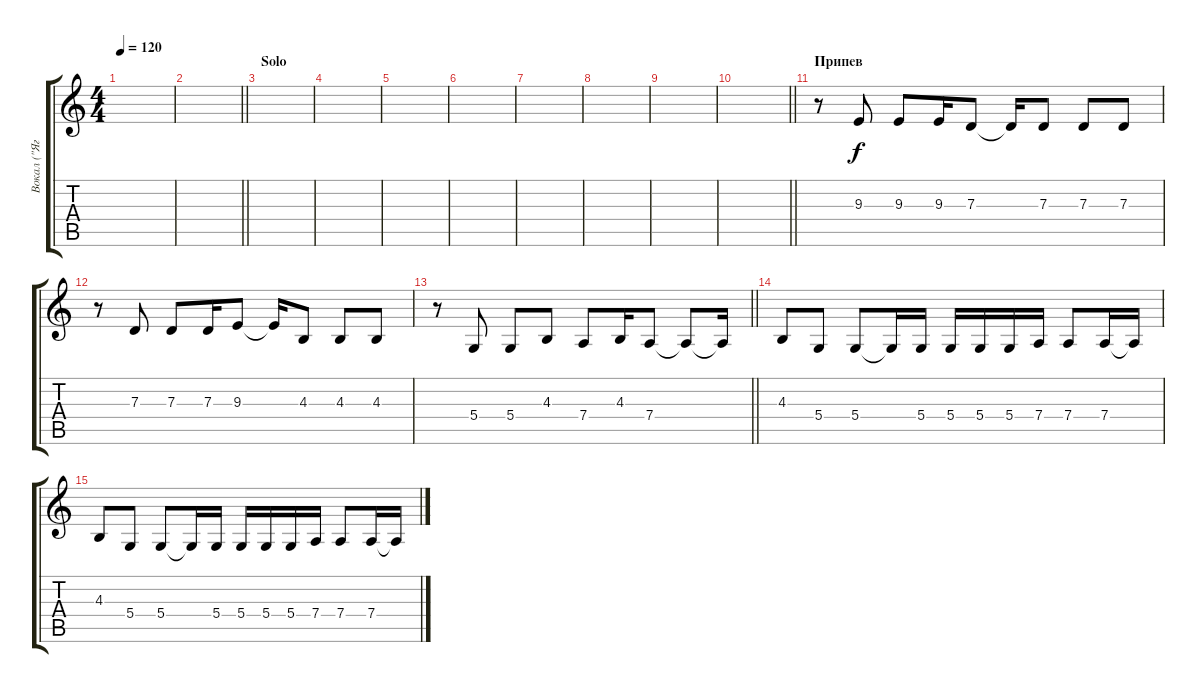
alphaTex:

\track ("Вокал (\"Ягода\")" "Вокал (\"Яг") {instrument cello}
\staff {score tabs}
\tuning (E4 B3 G3 D3 A2 E2) {hide}
\ts (4 4)
\tempo 120
\clef g2
\ks c
|
\barLineRight lightlight
|
\section ("" "Solo")
|
|
|
|
|
|
|
\barLineRight lightlight
|
\section ("" "Припев")
r.8 9.3.8 9.3.8 9.3.16 7.3.8 7.3{t}.16 7.3.8 7.3.8 7.3.8 |
r.8 7.3.8 7.3.8 7.3.16 9.3.8 9.3{t}.16 4.3.8 4.3.8 4.3.8 |
\barLineRight lightlight
r.8 5.4.8 5.4.8 4.3.8 7.4.8 4.3.16 7.4.8 7.4{t}.8 7.4{t}.16 |
4.3.8 5.4.8 5.4.8 5.4{t}.16 5.4.16 5.4.16 5.4.16 5.4.16 7.4.16 7.4.8 7.4.16 7.4{t}.16 |
4.3.8 5.4.8 5.4.8 5.4{t}.16 5.4.16 5.4.16 5.4.16 5.4.16 7.4.16 7.4.8 7.4.16 7.4{t}.16
